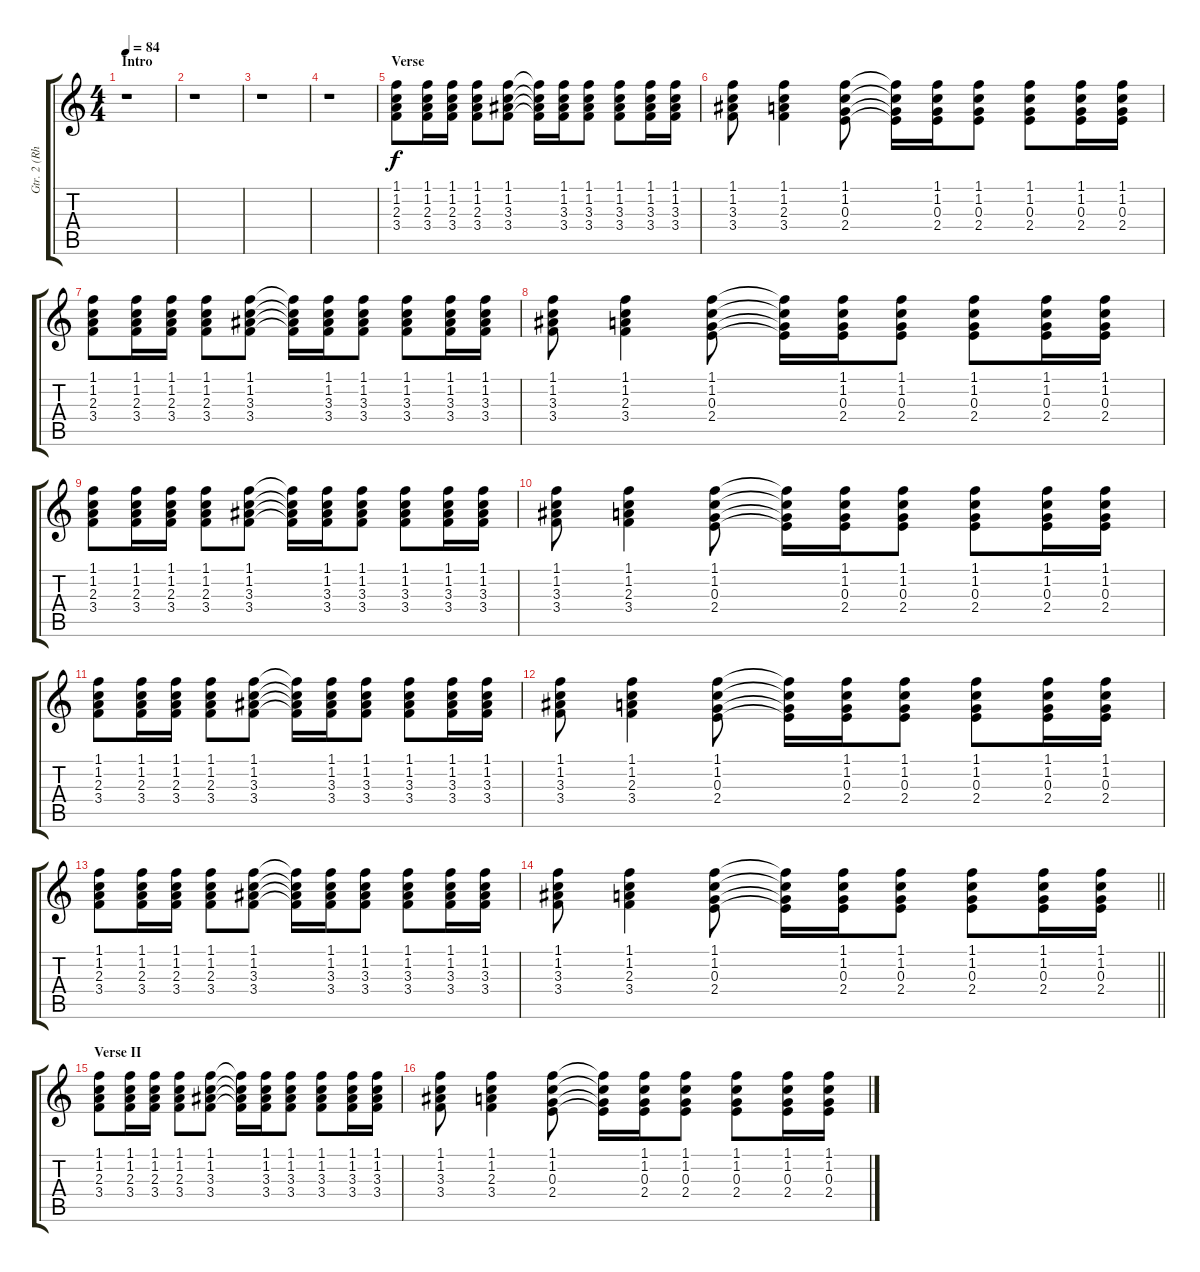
\track ("Gtr. 2 (Rhythm)" "Gtr. 2 (Rh") {instrument acousticguitarsteel}
\staff {score tabs}
\tuning (E4 B3 G3 D3 A2 E2) {hide}
\ts (4 4)
\section ("" "Intro")
\tempo 84
\clef g2
\ks c
r.1{dy f instrument acousticguitarsteel} |
r.1 |
r.1 |
r.1 |
\section ("" "Verse")
(1.1 1.2 2.3 3.4).8 (1.1 1.2 2.3 3.4).16 (1.1 1.2 2.3 3.4).16 (1.1 1.2 2.3 3.4).8 (1.1 1.2 3.3 3.4).8 (1.1{t} 1.2{t} 3.3{t} 3.4{t}).16 (1.1 1.2 3.3 3.4).16 (1.1 1.2 3.3 3.4).8 (1.1 1.2 3.3 3.4).8 (1.1 1.2 3.3 3.4).16 (1.1 1.2 3.3 3.4).16 |
(1.1 1.2 3.3 3.4).8 (1.1 1.2 2.3 3.4).4 (1.1 1.2 0.3 2.4).8 (1.1{t} 1.2{t} 0.3{t} 2.4{t}).16 (1.1 1.2 0.3 2.4).16 (1.1 1.2 0.3 2.4).8 (1.1 1.2 0.3 2.4).8 (1.1 1.2 0.3 2.4).16 (1.1 1.2 0.3 2.4).16 |
(1.1 1.2 2.3 3.4).8 (1.1 1.2 2.3 3.4).16 (1.1 1.2 2.3 3.4).16 (1.1 1.2 2.3 3.4).8 (1.1 1.2 3.3 3.4).8 (1.1{t} 1.2{t} 3.3{t} 3.4{t}).16 (1.1 1.2 3.3 3.4).16 (1.1 1.2 3.3 3.4).8 (1.1 1.2 3.3 3.4).8 (1.1 1.2 3.3 3.4).16 (1.1 1.2 3.3 3.4).16 |
(1.1 1.2 3.3 3.4).8 (1.1 1.2 2.3 3.4).4 (1.1 1.2 0.3 2.4).8 (1.1{t} 1.2{t} 0.3{t} 2.4{t}).16 (1.1 1.2 0.3 2.4).16 (1.1 1.2 0.3 2.4).8 (1.1 1.2 0.3 2.4).8 (1.1 1.2 0.3 2.4).16 (1.1 1.2 0.3 2.4).16 |
(1.1 1.2 2.3 3.4).8 (1.1 1.2 2.3 3.4).16 (1.1 1.2 2.3 3.4).16 (1.1 1.2 2.3 3.4).8 (1.1 1.2 3.3 3.4).8 (1.1{t} 1.2{t} 3.3{t} 3.4{t}).16 (1.1 1.2 3.3 3.4).16 (1.1 1.2 3.3 3.4).8 (1.1 1.2 3.3 3.4).8 (1.1 1.2 3.3 3.4).16 (1.1 1.2 3.3 3.4).16 |
(1.1 1.2 3.3 3.4).8 (1.1 1.2 2.3 3.4).4 (1.1 1.2 0.3 2.4).8 (1.1{t} 1.2{t} 0.3{t} 2.4{t}).16 (1.1 1.2 0.3 2.4).16 (1.1 1.2 0.3 2.4).8 (1.1 1.2 0.3 2.4).8 (1.1 1.2 0.3 2.4).16 (1.1 1.2 0.3 2.4).16 |
(1.1 1.2 2.3 3.4).8 (1.1 1.2 2.3 3.4).16 (1.1 1.2 2.3 3.4).16 (1.1 1.2 2.3 3.4).8 (1.1 1.2 3.3 3.4).8 (1.1{t} 1.2{t} 3.3{t} 3.4{t}).16 (1.1 1.2 3.3 3.4).16 (1.1 1.2 3.3 3.4).8 (1.1 1.2 3.3 3.4).8 (1.1 1.2 3.3 3.4).16 (1.1 1.2 3.3 3.4).16 |
(1.1 1.2 3.3 3.4).8 (1.1 1.2 2.3 3.4).4 (1.1 1.2 0.3 2.4).8 (1.1{t} 1.2{t} 0.3{t} 2.4{t}).16 (1.1 1.2 0.3 2.4).16 (1.1 1.2 0.3 2.4).8 (1.1 1.2 0.3 2.4).8 (1.1 1.2 0.3 2.4).16 (1.1 1.2 0.3 2.4).16 |
(1.1 1.2 2.3 3.4).8 (1.1 1.2 2.3 3.4).16 (1.1 1.2 2.3 3.4).16 (1.1 1.2 2.3 3.4).8 (1.1 1.2 3.3 3.4).8 (1.1{t} 1.2{t} 3.3{t} 3.4{t}).16 (1.1 1.2 3.3 3.4).16 (1.1 1.2 3.3 3.4).8 (1.1 1.2 3.3 3.4).8 (1.1 1.2 3.3 3.4).16 (1.1 1.2 3.3 3.4).16 |
\barLineRight lightlight
(1.1 1.2 3.3 3.4).8 (1.1 1.2 2.3 3.4).4 (1.1 1.2 0.3 2.4).8 (1.1{t} 1.2{t} 0.3{t} 2.4{t}).16 (1.1 1.2 0.3 2.4).16 (1.1 1.2 0.3 2.4).8 (1.1 1.2 0.3 2.4).8 (1.1 1.2 0.3 2.4).16 (1.1 1.2 0.3 2.4).16 |
\section ("" "Verse II")
(1.1 1.2 2.3 3.4).8 (1.1 1.2 2.3 3.4).16 (1.1 1.2 2.3 3.4).16 (1.1 1.2 2.3 3.4).8 (1.1 1.2 3.3 3.4).8 (1.1{t} 1.2{t} 3.3{t} 3.4{t}).16 (1.1 1.2 3.3 3.4).16 (1.1 1.2 3.3 3.4).8 (1.1 1.2 3.3 3.4).8 (1.1 1.2 3.3 3.4).16 (1.1 1.2 3.3 3.4).16 |
(1.1 1.2 3.3 3.4).8 (1.1 1.2 2.3 3.4).4 (1.1 1.2 0.3 2.4).8 (1.1{t} 1.2{t} 0.3{t} 2.4{t}).16 (1.1 1.2 0.3 2.4).16 (1.1 1.2 0.3 2.4).8 (1.1 1.2 0.3 2.4).8 (1.1 1.2 0.3 2.4).16 (1.1 1.2 0.3 2.4).16
